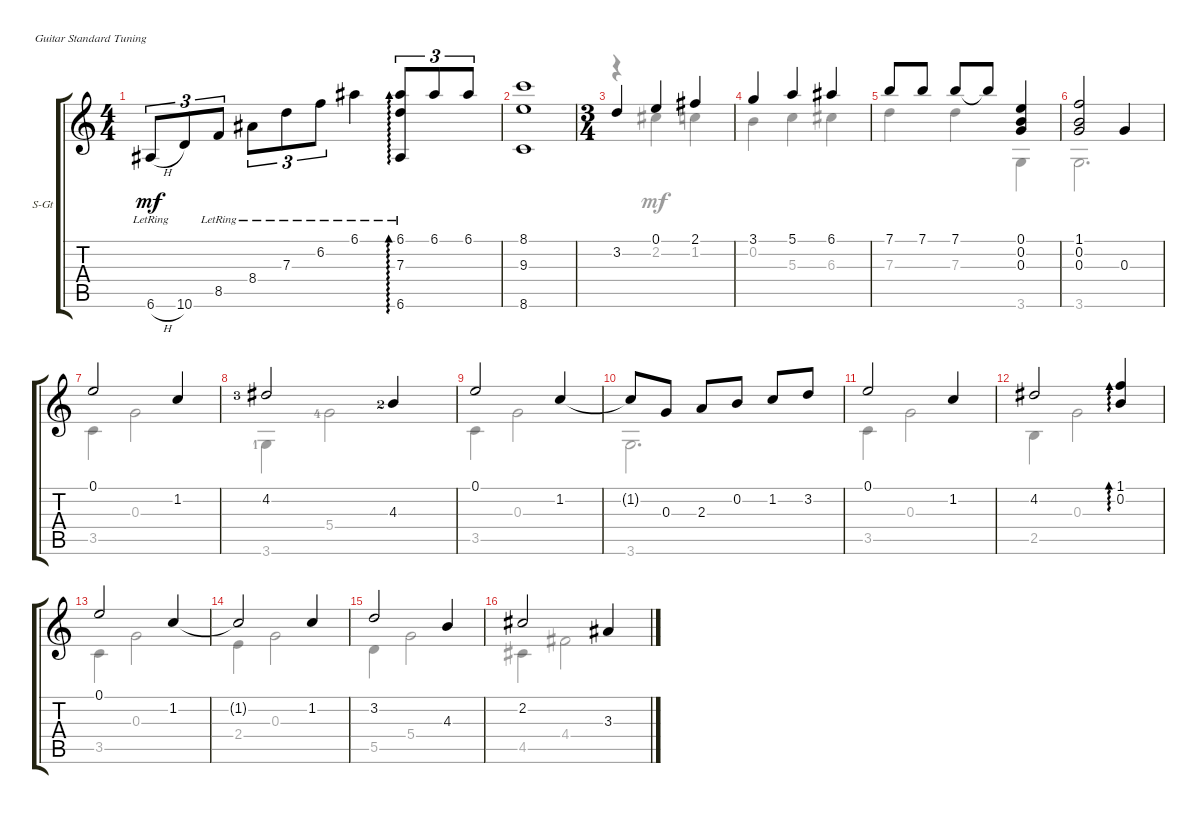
\defaultSystemsLayout 4
\bracketExtendMode groupsimilarinstruments
\firstSystemTrackNameOrientation horizontal
\otherSystemsTrackNameOrientation horizontal
\track ("Steel Guitar" "S-Gt") {instrument acousticguitarsteel}
\staff {score tabs}
\tuning (E4 B3 G3 D3 A2 E2)
\voice
\ts (4 4)
\tempo (150 hide)
\clef g2
\ks c
6.6{h lr}.8{tu (3 2) dy mf} 10.6.8{tu (3 2)} 8.5{lr}.8{tu (3 2)} 8.4{lr}.8{tu (3 2)} 7.3{lr}.8{tu (3 2)} 6.2{lr}.8{tu (3 2)} 6.1{lr}.4 (7.3{lr} 6.1 6.6{lr}).8{tu (3 2) ad 0} 6.1.8{tu (3 2)} 6.1.8{tu (3 2)} |
\tempo (100 hide)
(8.1 9.3 8.6).1 |
\ts (3 4)
\tempo (195 hide)
3.2.4 0.1.4 2.1.4 |
3.1.4 5.1.4 6.1.4 |
7.1.8 7.1.8 7.1.8 7.1{t}.8 (0.1 0.2 0.3).4 |
(1.1 0.2 0.3).2 0.3.4 |
0.1.2 1.2.4 |
4.2{lf 4}.2 4.3{lf 3}.4 |
0.1.2 1.2.4 |
1.2{t}.8 0.3.8 2.3.8 0.2.8 1.2.8 3.2.8 |
0.1.2 1.2.4 |
4.2.2 (0.2 1.1).4{ad 0} |
0.1.2 1.2.4 |
1.2{t}.2 1.2.4 |
3.2.2 4.3.4 |
2.2.2 3.3.4
\voice
\clef g2
\ottava regular
\simile none
\ks c
|
|
r.4 2.2.4 1.2.4 |
0.2.4 5.3.4 6.3.4 |
7.3.4 7.3.4 3.6.4 |
3.6.2{d} |
3.5.4 0.3.2 |
3.6{lf 2}.4 5.4{lf 5}.2 |
3.5.4 0.3.2 |
3.6.2{d} |
3.5.4 0.3.2 |
2.5.4 0.3.2 |
3.5.4 0.3.2 |
2.4.4 0.3.2 |
5.5.4 5.4.2 |
4.5.4 4.4.2
